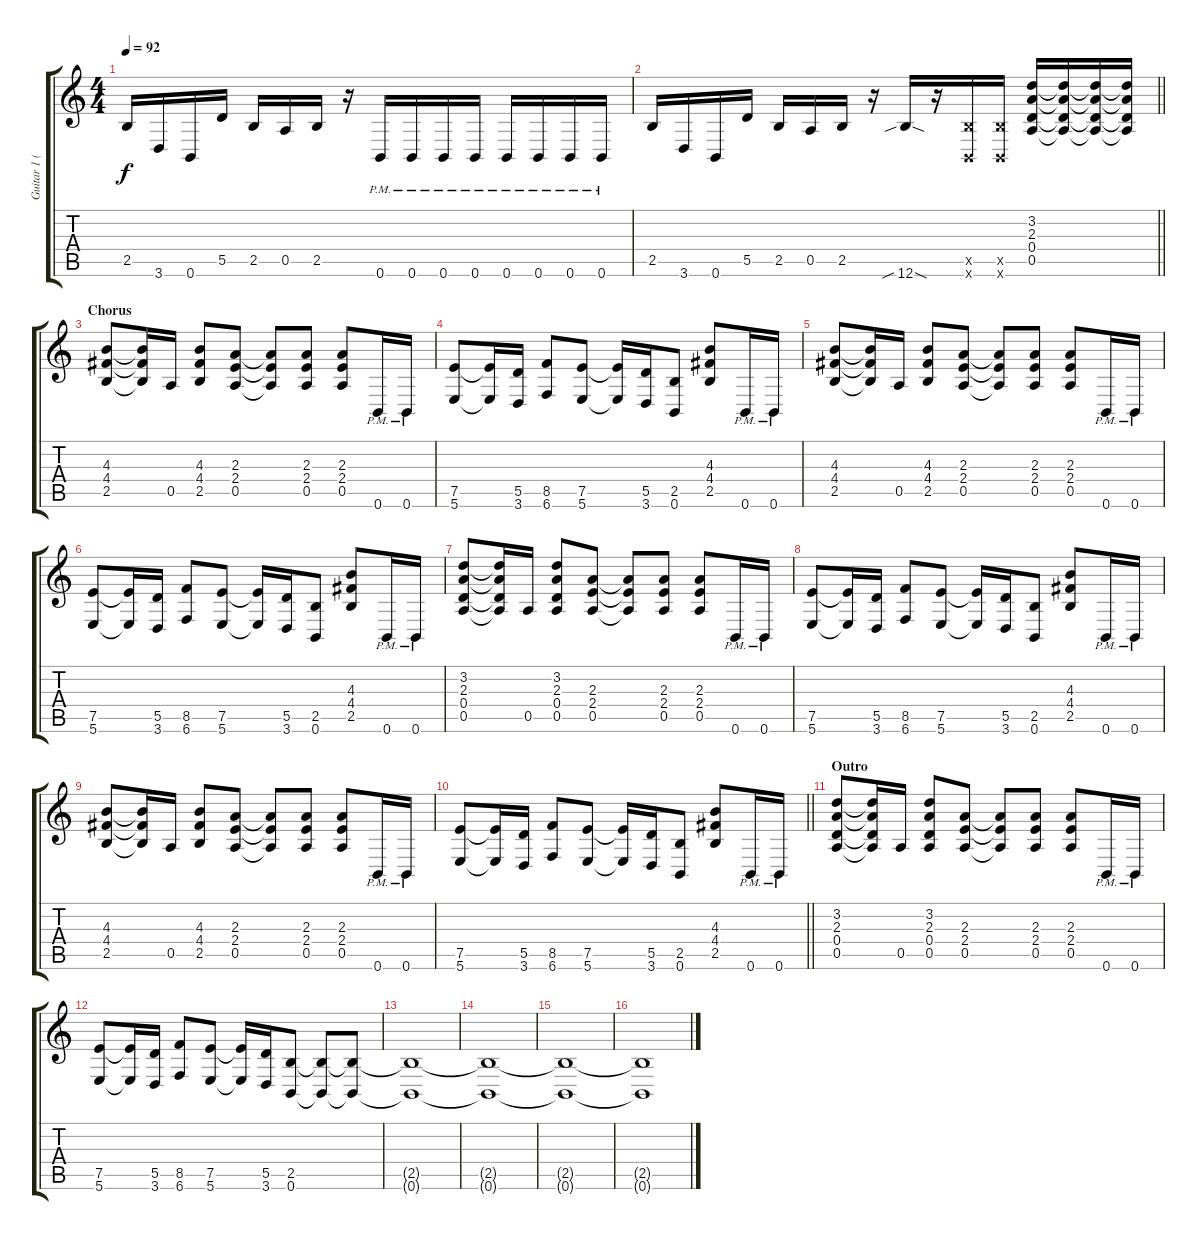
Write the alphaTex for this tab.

\track ("Guitar 1 (Chad Kroeger)" "Guitar 1 (") {instrument distortionguitar}
\staff {score tabs}
\tuning (E4 B3 G3 D3 A2 B1) {hide}
\ts (4 4)
\tempo 92
\clef g2
\ks c
2.5.16{dy f} 3.6.16 0.6.16 5.5.16 2.5.16 0.5.16 2.5.16 r.16 0.6{pm}.16 0.6{pm}.16 0.6{pm}.16 0.6{pm}.16 0.6{pm}.16 0.6{pm}.16 0.6{pm}.16 0.6{pm}.16 |
\barLineRight lightlight
2.5.16 3.6.16 0.6.16 5.5.16 2.5.16 0.5.16 2.5.16 r.16 12.6{sib sod}.16 r.16 (2.5{x} 0.6{x}).16 (2.5{x} 0.6{x}).16 (3.2 2.3 0.4 0.5).16 (3.2{t} 2.3{t} 0.4{t} 0.5{t}).16 (3.2{t} 2.3{t} 0.4{t} 0.5{t}).16 (3.2{t} 2.3{t} 0.4{t} 0.5{t}).16 |
\section ("" "Chorus")
(4.3 4.4 2.5).8 (4.3{t} 4.4{t} 2.5{t}).16 0.5.16 (4.3 4.4 2.5).8 (2.3 2.4 0.5).8 (2.3{t} 2.4{t} 0.5{t}).8 (2.3 2.4 0.5).8 (2.3 2.4 0.5).8 0.6{pm}.16 0.6{pm}.16 |
(7.5 5.6).8 (7.5{t} 5.6{t}).16 (5.5 3.6).16 (8.5 6.6).8 (7.5 5.6).8 (7.5{t} 5.6{t}).16 (5.5 3.6).16 (2.5 0.6).8 (4.3 4.4 2.5).8 0.6{pm}.16 0.6{pm}.16 |
(4.3 4.4 2.5).8 (4.3{t} 4.4{t} 2.5{t}).16 0.5.16 (4.3 4.4 2.5).8 (2.3 2.4 0.5).8 (2.3{t} 2.4{t} 0.5{t}).8 (2.3 2.4 0.5).8 (2.3 2.4 0.5).8 0.6{pm}.16 0.6{pm}.16 |
(7.5 5.6).8 (7.5{t} 5.6{t}).16 (5.5 3.6).16 (8.5 6.6).8 (7.5 5.6).8 (7.5{t} 5.6{t}).16 (5.5 3.6).16 (2.5 0.6).8 (4.3 4.4 2.5).8 0.6{pm}.16 0.6{pm}.16 |
(3.2 2.3 0.4 0.5).8 (3.2{t} 2.3{t} 0.4{t} 0.5{t}).16 0.5.16 (3.2 2.3 0.4 0.5).8 (2.3 2.4 0.5).8 (2.3{t} 2.4{t} 0.5{t}).8 (2.3 2.4 0.5).8 (2.3 2.4 0.5).8 0.6{pm}.16 0.6{pm}.16 |
(7.5 5.6).8 (7.5{t} 5.6{t}).16 (5.5 3.6).16 (8.5 6.6).8 (7.5 5.6).8 (7.5{t} 5.6{t}).16 (5.5 3.6).16 (2.5 0.6).8 (4.3 4.4 2.5).8 0.6{pm}.16 0.6{pm}.16 |
(4.3 4.4 2.5).8 (4.3{t} 4.4{t} 2.5{t}).16 0.5.16 (4.3 4.4 2.5).8 (2.3 2.4 0.5).8 (2.3{t} 2.4{t} 0.5{t}).8 (2.3 2.4 0.5).8 (2.3 2.4 0.5).8 0.6{pm}.16 0.6{pm}.16 |
\barLineRight lightlight
(7.5 5.6).8 (7.5{t} 5.6{t}).16 (5.5 3.6).16 (8.5 6.6).8 (7.5 5.6).8 (7.5{t} 5.6{t}).16 (5.5 3.6).16 (2.5 0.6).8 (4.3 4.4 2.5).8 0.6{pm}.16 0.6{pm}.16 |
\section ("" "Outro")
(3.2 2.3 0.4 0.5).8 (3.2{t} 2.3{t} 0.4{t} 0.5{t}).16 0.5.16 (3.2 2.3 0.4 0.5).8 (2.3 2.4 0.5).8 (2.3{t} 2.4{t} 0.5{t}).8 (2.3 2.4 0.5).8 (2.3 2.4 0.5).8 0.6{pm}.16 0.6{pm}.16 |
(7.5 5.6).8 (7.5{t} 5.6{t}).16 (5.5 3.6).16 (8.5 6.6).8 (7.5 5.6).8 (7.5{t} 5.6{t}).16 (5.5 3.6).16 (2.5 0.6).8 (2.5{t} 0.6{t}).8{volume 0} (2.5{t} 0.6{t}).8 |
(2.5{t} 0.6{t}).1 |
(2.5{t} 0.6{t}).1 |
(2.5{t} 0.6{t}).1 |
(2.5{t} 0.6{t}).1
